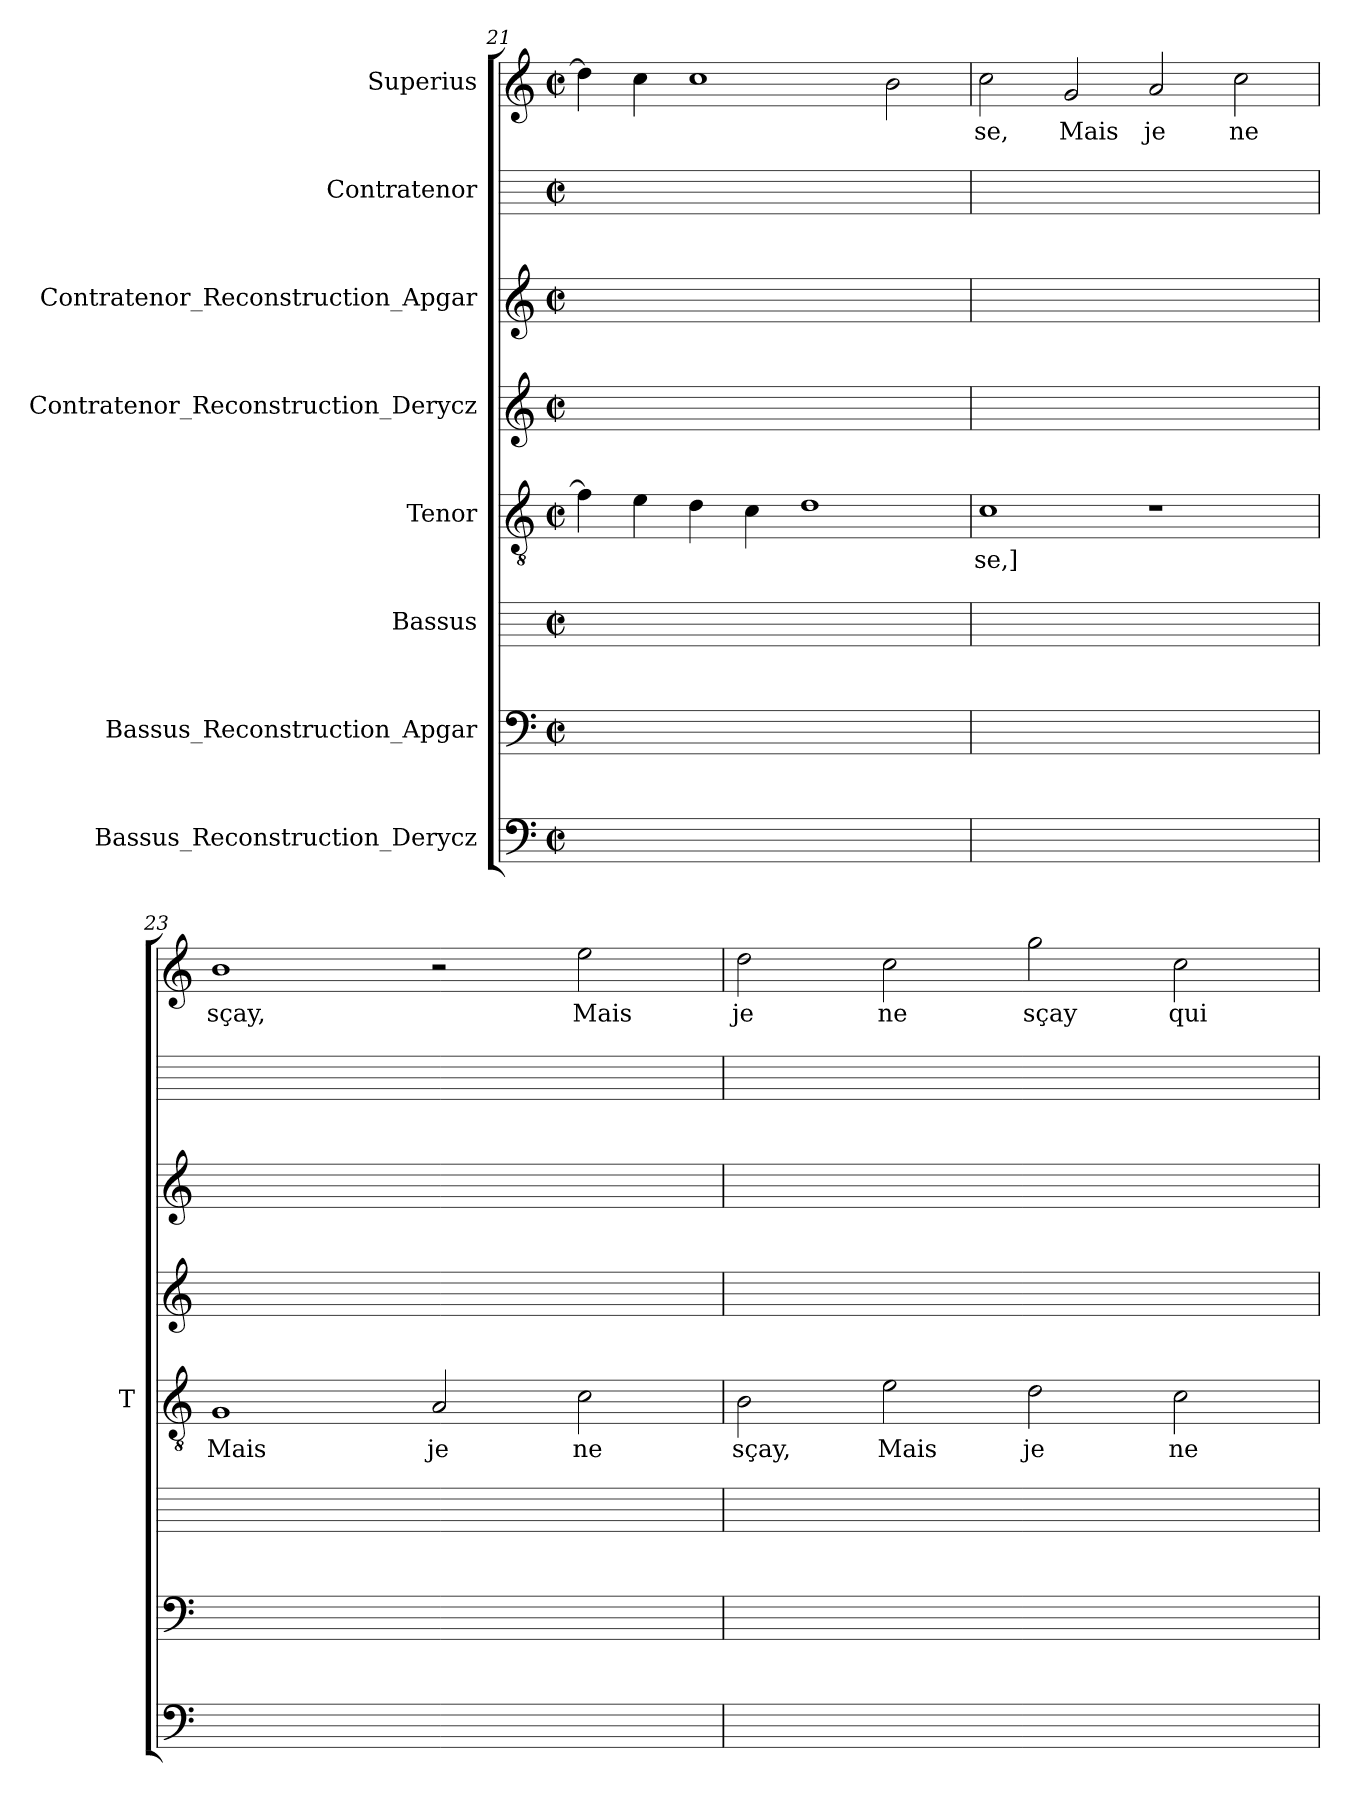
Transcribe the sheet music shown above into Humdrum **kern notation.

**kern	**kern	**kern	**kern	**text	**kern	**kern	**kern	**kern	**text
*part8	*part7	*part6	*part5	*part5	*part4	*part3	*part2	*part1	*part1
*staff8	*staff7	*staff6	*staff5	*staff5	*staff4	*staff3	*staff2	*staff1	*staff1
*I"Bassus_Reconstruction_Derycz	*I"Bassus_Reconstruction_Apgar	*I"Bassus	*I"Tenor	*	*I"Contratenor_Reconstruction_Derycz	*I"Contratenor_Reconstruction_Apgar	*I"Contratenor	*I"Superius	*
*	*	*	*I'T	*	*	*	*	*	*
*clefF4	*clefF4	*	*clefGv2	*	*clefG2	*clefG2	*	*clefG2	*
*k[]	*k[]	*	*k[]	*	*k[]	*k[]	*	*k[]	*
*C:	*C:	*	*C:	*	*C:	*C:	*	*C:	*
*M2/2	*M2/2	*M2/2	*M2/2	*	*M2/2	*M2/2	*M2/2	*M2/2	*
*met(c|)	*met(c|)	*met(c|)	*met(c|)	*	*met(c|)	*met(c|)	*met(c|)	*met(c|)	*
=21	=21	=21	=21	=21	=21	=21	=21	=21	=21
0ryy	0ryy	0ryy	4f]	.	0ryy	0ryy	0ryy	4dd]	.
.	.	.	4e	.	.	.	.	4cc	.
.	.	.	4d	.	.	.	.	1cc	.
.	.	.	4c	.	.	.	.	.	.
.	.	.	1d	.	.	.	.	.	.
.	.	.	.	.	.	.	.	2b	.
=22	=22	=22	=22	=22	=22	=22	=22	=22	=22
0ryy	0ryy	0ryy	1c	-se,]	0ryy	0ryy	0ryy	2cc	-se,
.	.	.	.	.	.	.	.	2g	-Mais
.	.	.	1r	.	.	.	.	2a	-je
.	.	.	.	.	.	.	.	2cc	-ne
=23	=23	=23	=23	=23	=23	=23	=23	=23	=23
0ryy	0ryy	0ryy	1G	-Mais	0ryy	0ryy	0ryy	1b	-sçay,
.	.	.	2A	-je	.	.	.	2r	.
.	.	.	2c	-ne	.	.	.	2ee	-Mais
=24	=24	=24	=24	=24	=24	=24	=24	=24	=24
0ryy	0ryy	0ryy	2B	-sçay,	0ryy	0ryy	0ryy	2dd	-je
.	.	.	2e	-Mais	.	.	.	2cc	-ne
.	.	.	2d	-je	.	.	.	2gg	-sçay
.	.	.	2c	-ne	.	.	.	2cc	-qui
=	=	=	=	=	=	=	=	=	=
*-	*-	*-	*-	*-	*-	*-	*-	*-	*-
